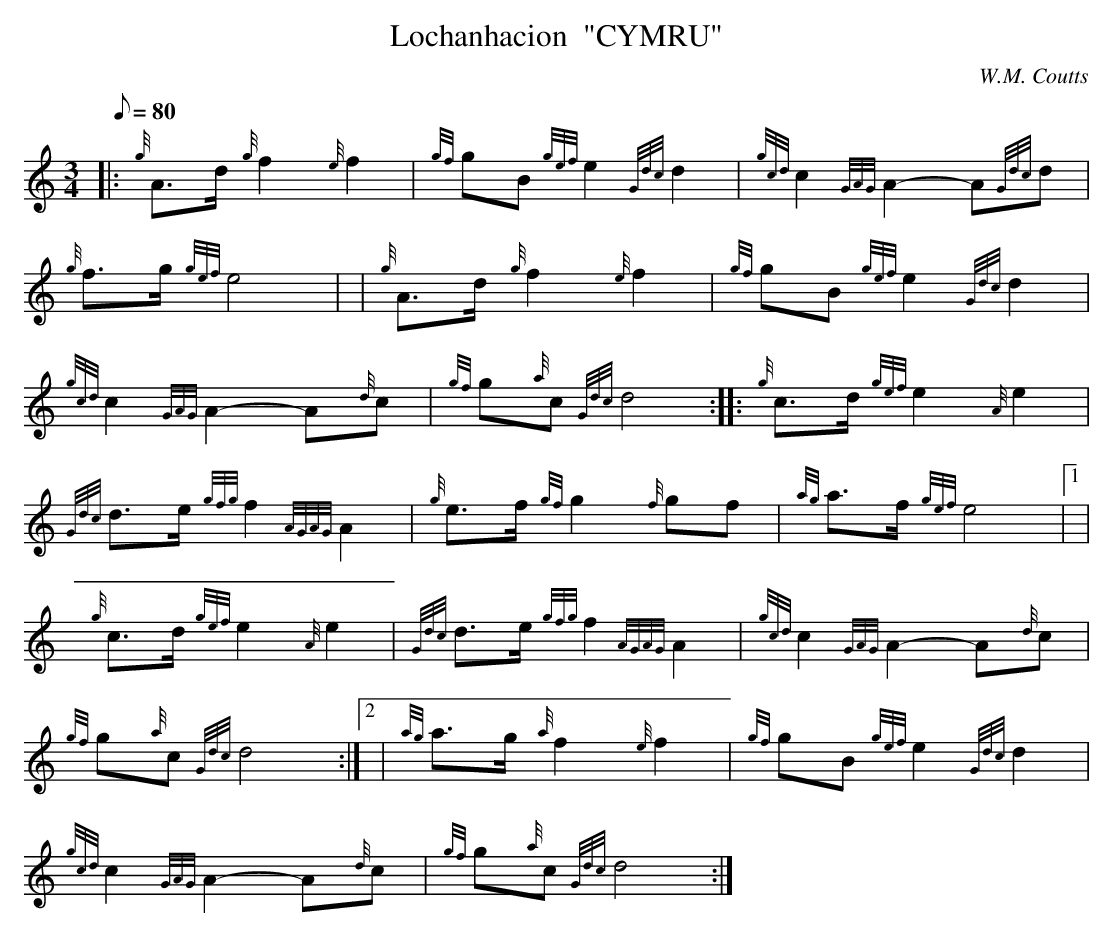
X:1
T:Lochanhacion  "CYMRU"
M:3/4
L:1/8
Q:80
C:W.M. Coutts
K:HP
|: {g}A3/2d/2{g}f2{e}f2 | \
{gf}gB{gef}e2{Gdc}d2 | \
{gcd}c2{GAG}A2-A{Gdc}d |
{g}f3/2g/2{gef}e4 | | \
{g}A3/2d/2{g}f2{e}f2 | \
{gf}gB{gef}e2{Gdc}d2 |
{gcd}c2{GAG}A2-A{d}c | \
{gf}g{a}c{Gdc}d4 :: \
{g}c3/2d/2{gef}e2{A}e2 |
{Gdc}d3/2e/2{gfg}f2{AGAG}A2 | \
{g}e3/2f/2{gf}g2{f}gf | \
{ag}a3/2f/2{gef}e4|1 |
{g}c3/2d/2{gef}e2{A}e2 | \
{Gdc}d3/2e/2{gfg}f2{AGAG}A2 | \
{gcd}c2{GAG}A2-A{d}c |
{gf}g{a}c{Gdc}d4:|2  | \
{ag}a3/2g/2{a}f2{e}f2 | \
{gf}gB{gef}e2{Gdc}d2 |
{gcd}c2{GAG}A2-A{d}c | \
{gf}g{a}c{Gdc}d4 :|
